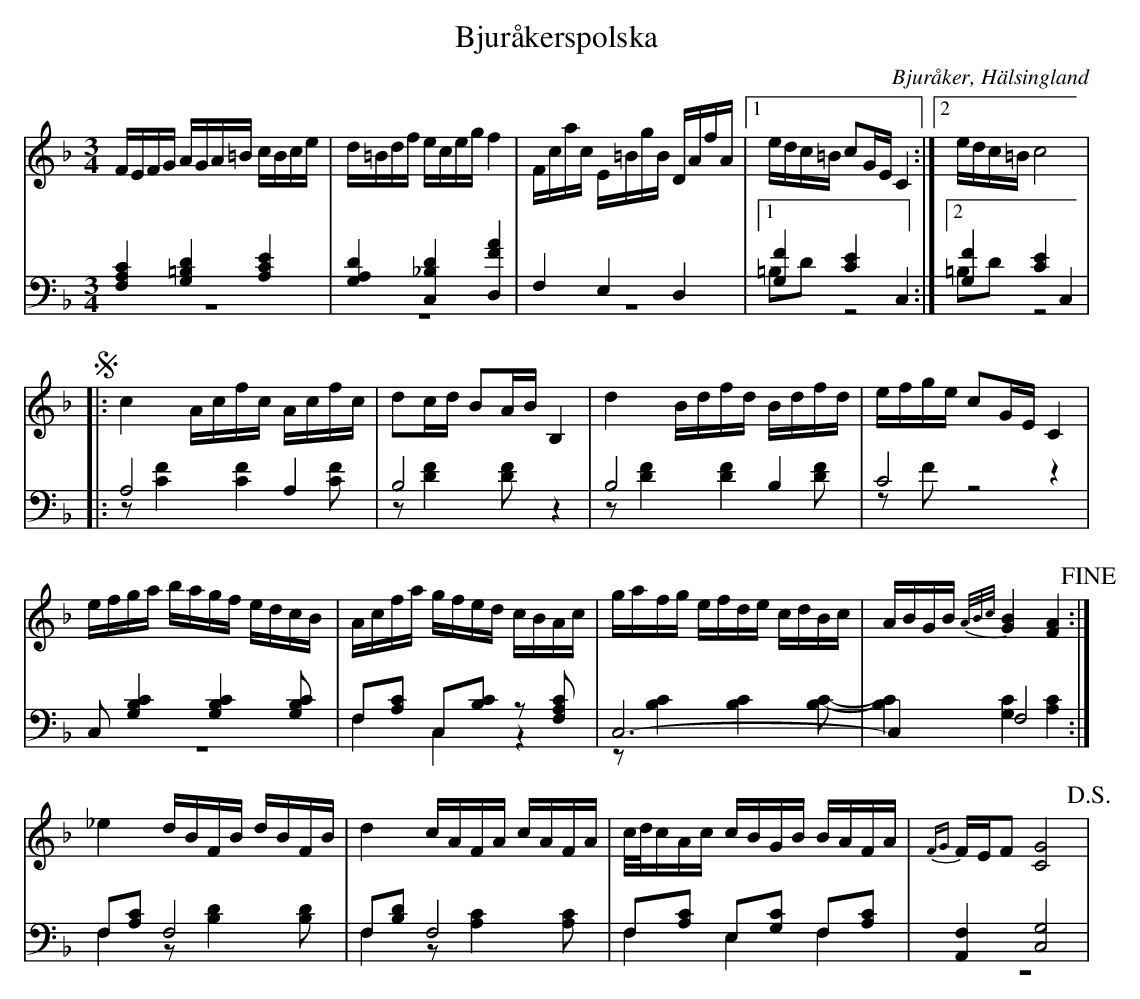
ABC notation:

X:1
T: Bjuråkerspolska
O: Bjuråker, Hälsingland
M: 3/4
L: 1/16
K: F
V:1
V:2
V:3 merge
V:1
FEFG AGA=B cBce|d=Bdf eceg f4|Fcac E=BgB DAfA|1 edc=B c2GE C4:|2 edc=B c8 |
!segno! |:c4 Acfc Acfc|d2cd B2AB B,4|d4 Bdfd Bdfd|efge c2GE C4|
efga bagf edcB|Acfa gfed cBAc|gafg efde cdBc|ABGB {A/B/c/}[G4B4] [F4A4] !fine!:|
_e4 dBFB dBFB|d4 cAFA cAFA|c/d/cAc cBGB BAFA|{FG}FEF2 [C8G8] !D.S.!|
V:2 clef=bass
[F,4A,4C4] [G,4=B,4D4] [A,4C4E4]|[G,4A,4D4] [C,4_B,4D4] [D,4F4A4]|F,4 E,4 D,4|1 [G,4F4] [C4E4] C,4:|2 [G,4F4] [C4E4] C,4 |
|:A,8 A,4|B,8 z4|B,8  B,4|C8 z4|
C,2 [G,4B,4C4] [G,4B,4C4] [G,2B,2C2]|F,2[A,2C2] C,2[B,2C2] z2 [F,2A,2C2]|C,12-|C,4 F,8:|
F,2[A,2C2] F,8|F,2[B,2D2] F,8|F,2[A,2C2] E,2[G,2C2] F,2[A,2C2]|[A,,4F,4] [C,8G,8] |
V:3 clef=bass
z12|z12|z12|1 =B,2D2 z8:|2 =B,2D2 z8|
|:z2 [C4F4] [C4F4] [C2F2]|z2 [D4F4] [D2F2] z4|z2 [D4F4] [D4F4] [D2F2]|z2 F2 z8|
z12|F,4 C,4 z4|z2 [B,4C4] [B,4C4] [B,2C2]-|[B,4C4] [G,4C4] [A,4C4]:|
F,4 z2 [B,4D4] [B,2D2]|F,4 z2 [A,4C4] [A,2C2]|F,4 E,4 F,4|z12|
